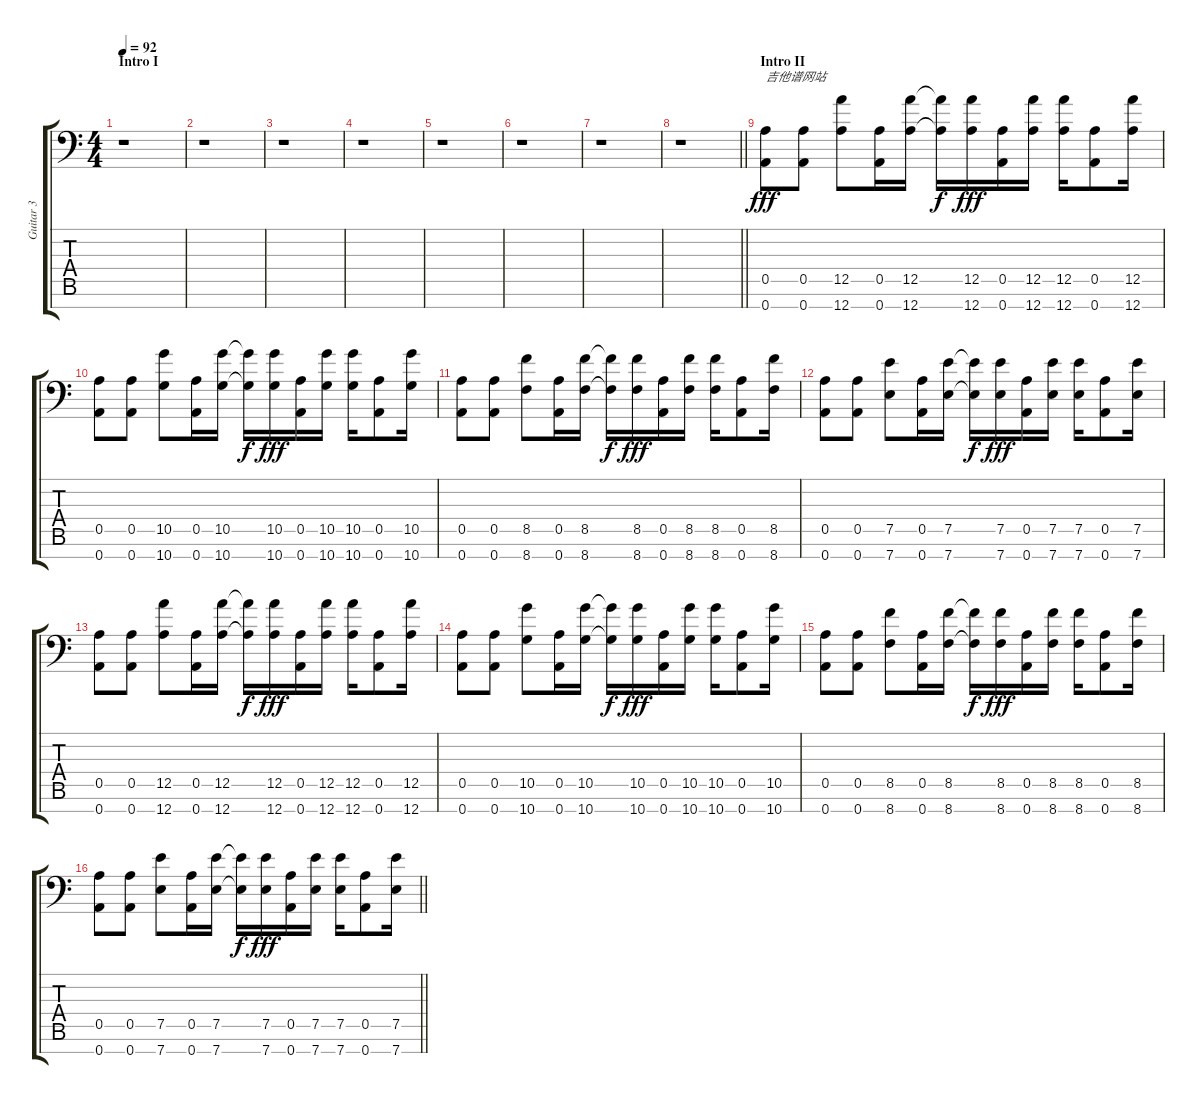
\track ("Guitar 3" "Guitar 3") {instrument distortionguitar}
\staff {score tabs}
\tuning (E4 B3 G3 D3 A2 E2 A1) {hide}
\ts (4 4)
\section ("" "Intro I")
\tempo 92
\clef f4
\ks c
r.1{dy fff instrument distortionguitar} |
r.1 |
r.1 |
r.1 |
r.1 |
r.1 |
r.1 |
\barLineRight lightlight
r.1 |
\section ("" "Intro II")
(0.5 0.7).8{txt "吉他谱网站" volume 13} (0.5 0.7).8 (12.5 12.7).8 (0.5 0.7).16 (12.5 12.7).16 (12.5{t} 12.7{t}).16{dy f} (12.5 12.7).16{dy fff} (0.5 0.7).16 (12.5 12.7).16 (12.5 12.7).16 (0.5 0.7).8 (12.5 12.7).16 |
(0.5 0.7).8 (0.5 0.7).8 (10.5 10.7).8 (0.5 0.7).16 (10.5 10.7).16 (10.5{t} 10.7{t}).16{dy f} (10.5 10.7).16{dy fff} (0.5 0.7).16 (10.5 10.7).16 (10.5 10.7).16 (0.5 0.7).8 (10.5 10.7).16 |
(0.5 0.7).8 (0.5 0.7).8 (8.5 8.7).8 (0.5 0.7).16 (8.5 8.7).16 (8.5{t} 8.7{t}).16{dy f} (8.5 8.7).16{dy fff} (0.5 0.7).16 (8.5 8.7).16 (8.5 8.7).16 (0.5 0.7).8 (8.5 8.7).16 |
(0.5 0.7).8 (0.5 0.7).8 (7.5 7.7).8 (0.5 0.7).16 (7.5 7.7).16 (7.5{t} 7.7{t}).16{dy f} (7.5 7.7).16{dy fff} (0.5 0.7).16 (7.5 7.7).16 (7.5 7.7).16 (0.5 0.7).8 (7.5 7.7).16 |
(0.5 0.7).8 (0.5 0.7).8 (12.5 12.7).8 (0.5 0.7).16 (12.5 12.7).16 (12.5{t} 12.7{t}).16{dy f} (12.5 12.7).16{dy fff} (0.5 0.7).16 (12.5 12.7).16 (12.5 12.7).16 (0.5 0.7).8 (12.5 12.7).16 |
(0.5 0.7).8 (0.5 0.7).8 (10.5 10.7).8 (0.5 0.7).16 (10.5 10.7).16 (10.5{t} 10.7{t}).16{dy f} (10.5 10.7).16{dy fff} (0.5 0.7).16 (10.5 10.7).16 (10.5 10.7).16 (0.5 0.7).8 (10.5 10.7).16 |
(0.5 0.7).8 (0.5 0.7).8 (8.5 8.7).8 (0.5 0.7).16 (8.5 8.7).16 (8.5{t} 8.7{t}).16{dy f} (8.5 8.7).16{dy fff} (0.5 0.7).16 (8.5 8.7).16 (8.5 8.7).16 (0.5 0.7).8 (8.5 8.7).16 |
\barLineRight lightlight
(0.5 0.7).8 (0.5 0.7).8 (7.5 7.7).8 (0.5 0.7).16 (7.5 7.7).16 (7.5{t} 7.7{t}).16{dy f} (7.5 7.7).16{dy fff} (0.5 0.7).16 (7.5 7.7).16 (7.5 7.7).16 (0.5 0.7).8 (7.5 7.7).16
